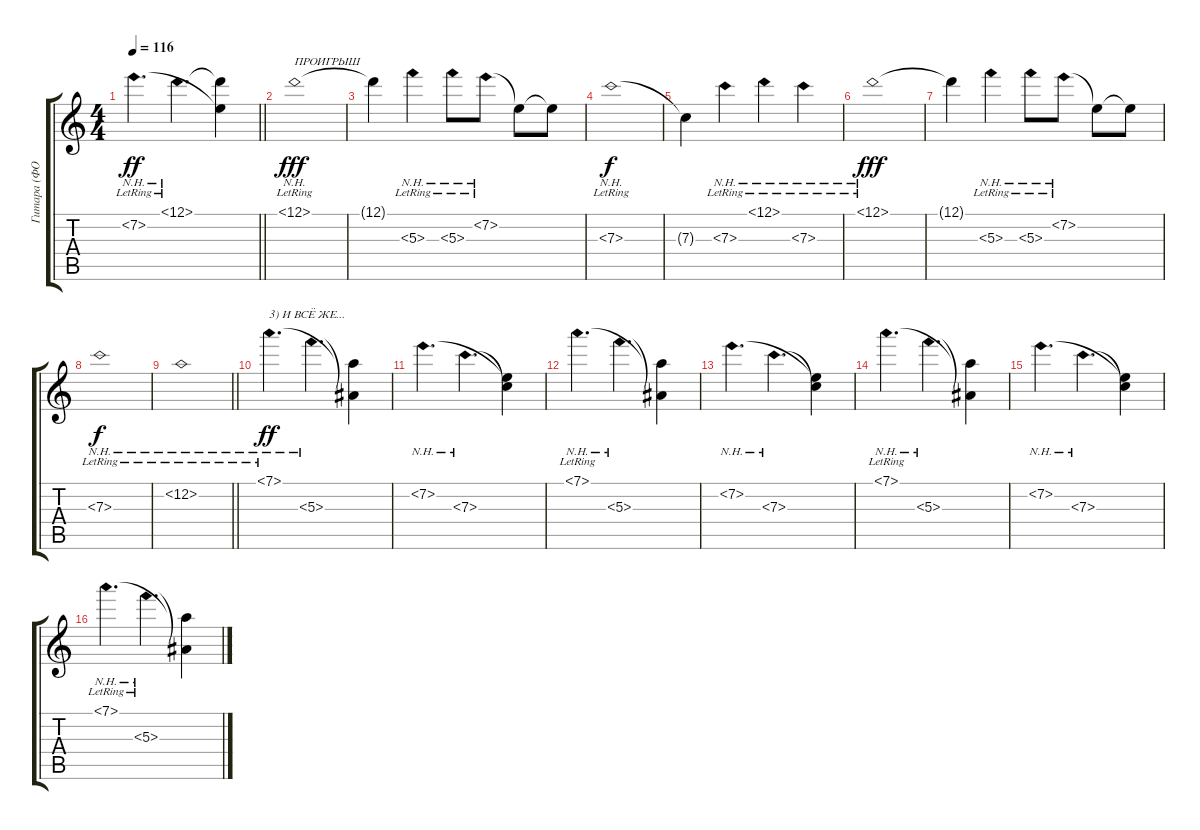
\track ("Гитара (ФОН) " "Гитара (ФО") {instrument acousticguitarsteel}
\staff {score tabs}
\tuning (D4 A3 F3 C3 G2 D2) {hide}
\ts (4 4)
\tempo 116
\clef g2
\barLineRight lightlight
\ks c
7.2{nh lr}.4{d dy ff} 12.1{nh lr}.4{d} (12.1{t} 7.2{t}).4 |
12.1{nh lr}.1{txt "ПРОИГРЫШ" dy fff} |
12.1{t}.4 5.3{nh lr}.4 5.3{nh lr}.8 7.2{nh lr}.8 7.2{t}.8 7.2{t}.8 |
7.3{nh lr}.1{dy f} |
7.3{t}.4 7.3{nh lr}.4 12.1{nh lr}.4 7.3{nh lr}.4 |
12.1{nh lr}.1{dy fff} |
12.1{t}.4 5.3{nh lr}.4 5.3{nh lr}.8 7.2{nh lr}.8 7.2{t}.8 7.2{t}.8 |
7.3{nh lr}.1{dy f} |
\barLineRight lightlight
12.2{nh lr}.1 |
7.1{nh lr}.4{d txt "3) И ВСЁ ЖЕ..." dy ff} 5.3{nh}.4{d} (7.1{t} 5.3{t}).4 |
7.2{nh}.4{d} 7.3{nh}.4{d} (7.2{t} 7.3{t}).4 |
7.1{nh lr}.4{d} 5.3{nh}.4{d} (7.1{t} 5.3{t}).4 |
7.2{nh}.4{d} 7.3{nh}.4{d} (7.2{t} 7.3{t}).4 |
7.1{nh lr}.4{d} 5.3{nh}.4{d} (7.1{t} 5.3{t}).4 |
7.2{nh}.4{d} 7.3{nh}.4{d} (7.2{t} 7.3{t}).4 |
7.1{nh lr}.4{d} 5.3{nh lr}.4{d} (7.1{t} 5.3{t}).4
